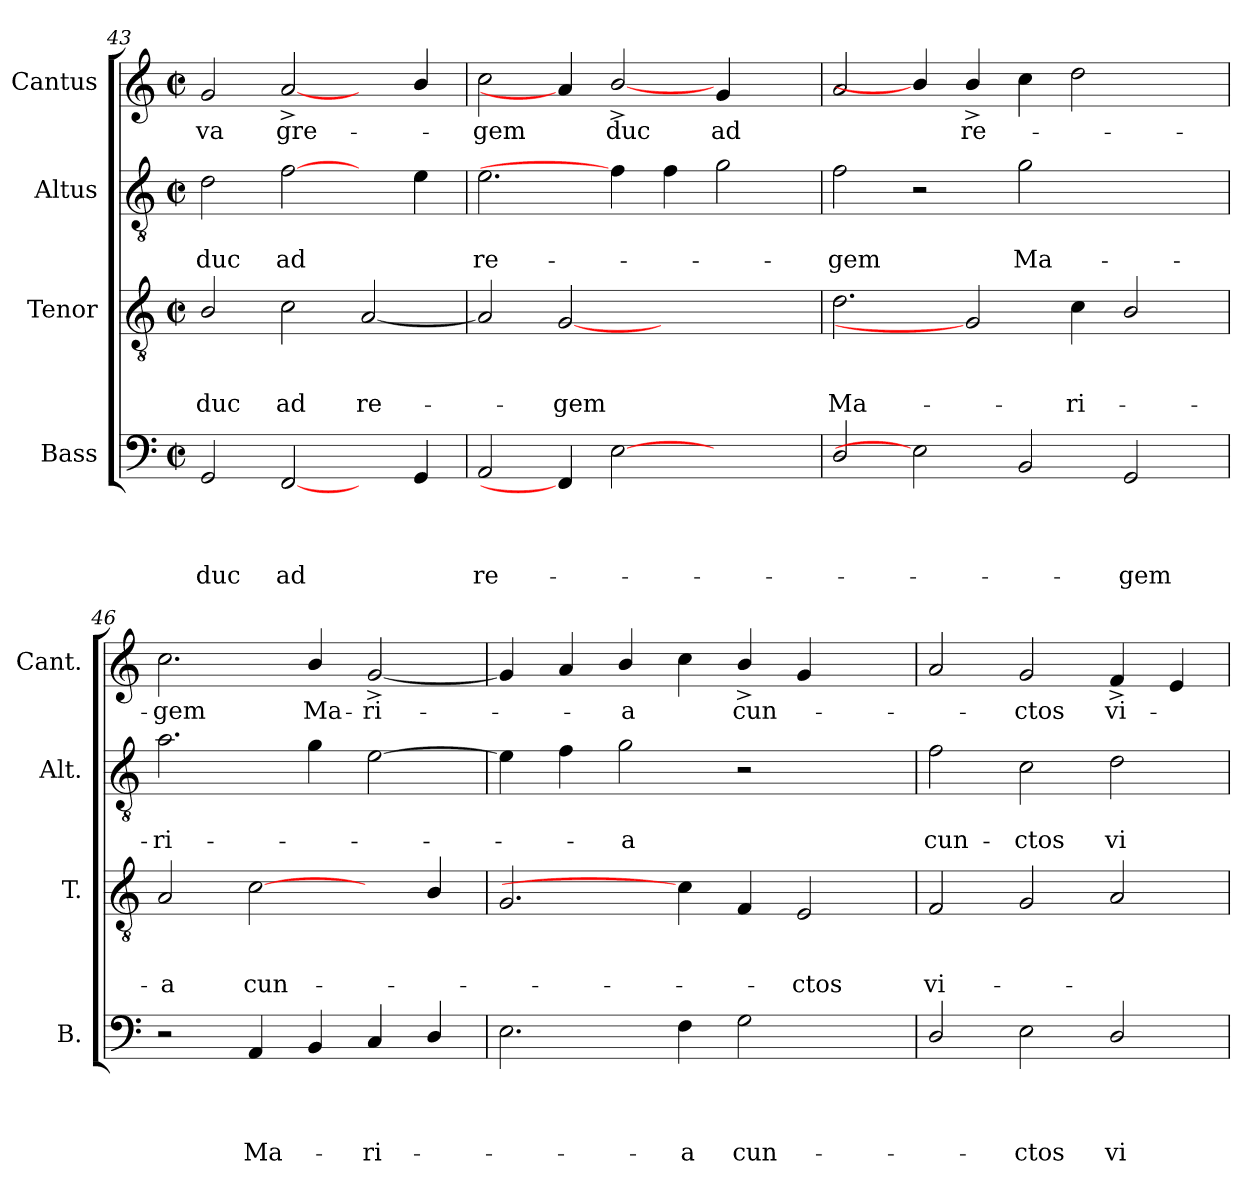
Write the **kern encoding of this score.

**kern	**text	**text	**text	**text	**kern	**text	**text	**text	**kern	**text	**text	**kern	**text
*part4	*part4	*part4	*part4	*part4	*part3	*part3	*part3	*part3	*part2	*part2	*part2	*part1	*part1
*staff4	*staff4	*staff4	*staff4	*staff4	*staff3	*staff3	*staff3	*staff3	*staff2	*staff2	*staff2	*staff1	*staff1
*I"Bass	*	*	*	*	*I"Tenor	*	*	*	*I"Altus	*	*	*I"Cantus	*
*I'B.	*	*	*	*	*I'T.	*	*	*	*I'Alt.	*	*	*I'Cant.	*
!!LO:PB:g=z
*clefF4	*	*	*	*	*clefGv2	*	*	*	*clefGv2	*	*	*clefG2	*
*k[]	*	*	*	*	*k[]	*	*	*	*k[]	*	*	*k[]	*
*C:	*	*	*	*	*C:	*	*	*	*C:	*	*	*C:	*
*M2/2	*	*	*	*	*M2/2	*	*	*	*M2/2	*	*	*M2/2	*
*met(c|)	*	*	*	*	*met(c|)	*	*	*	*met(c|)	*	*	*met(c|)	*
=43	=43	=43	=43	=43	=43	=43	=43	=43	=43	=43	=43	=43	=43
!	!	!	!	!LO:LY:b	!	!	!	!LO:LY:b:rj	!	!	!LO:LY:b	!	!LO:LY:b:rj
2GG/	.	.	.	duc	2B/	.	.	duc	2d\	.	duc	2g/	-va
!	!	!	!	!LO:LY:b	!	!	!	!LO:LY:b:rj	!	!	!LO:LY:b	!	!LO:LY:b:rj
[2FF/	.	.	.	ad	2c\	.	.	ad	[2f\	.	ad	[2a^</	gre-
!	!	!	!	!	!	!	!	!LO:LY:b:rj	!	!	!	!	!
4ryy	.	.	.	.	[<2A/	.	.	re-	4ryy	.	.	4ryy	.
4GG/	.	.	.	.	.	.	.	.	4e\	.	.	4b/	.
=44	=44	=44	=44	=44	=44	=44	=44	=44	=44	=44	=44	=44	=44
!	!	!	!	!LO:LY:b	!	!	!	!	!	!	!LO:LY:b	!	!LO:LY:b:rj
2AA/	.	.	.	re-	2A/]	.	.	.	2.e\	.	re-	2cc\	-gem
!	!	!	!	!	!	!	!	!LO:LY:b:rj	!	!	!	!	!
4FF/]	.	.	.	.	[2G	.	.	-gem	.	.	.	4a/]	.
!	!	!	!	!	!	!	!	!	!	!	!	!	!LO:LY:b:rj
[2E	.	.	.	.	.	.	.	.	4f\]	.	.	[2b^>/	duc
.	.	.	.	.	2.ryy	.	.	.	4f\	.	.	.	.
!	!	!	!	!	!	!	!	!	!	!	!	!	!LO:LY:b:rj
2ryy	.	.	.	.	.	.	.	.	2g\	.	.	4g/	ad
.	.	.	.	.	.	.	.	.	.	.	.	4ryy	.
=45	=45	=45	=45	=45	=45	=45	=45	=45	=45	=45	=45	=45	=45
!	!	!	!	!	!	!	!	!LO:LY:b:rj	!	!	!LO:LY:b	!	!
2D/	.	.	.	.	2.d\	.	.	Ma-	2f\	.	-gem	2a/	.
2E]	.	.	.	.	.	.	.	.	2r	.	.	4b/]	.
!	!	!	!	!	!	!	!	!	!	!	!	!	!LO:LY:b:rj
.	.	.	.	.	2G]	.	.	.	.	.	.	4b^>/	re-
!	!	!	!	!	!	!	!	!	!	!	!LO:LY:b	!	!
2BB/	.	.	.	.	.	.	.	.	2g\	.	Ma-	4cc\	.
!	!	!	!	!	!	!	!	!LO:LY:b:rj	!	!	!	!	!
.	.	.	.	.	4c\	.	.	-ri-	.	.	.	2dd\	.
!	!	!	!	!LO:LY:b	!	!	!	!	!	!	!	!	!
2GG/	.	.	.	-gem	2B/	.	.	.	2ryy	.	.	.	.
.	.	.	.	.	.	.	.	.	.	.	.	4ryy	.
=46	=46	=46	=46	=46	=46	=46	=46	=46	=46	=46	=46	=46	=46
!	!	!	!	!	!	!	!	!LO:LY:b:rj	!	!	!LO:LY:b	!	!LO:LY:b:rj
2r	.	.	.	.	2A/	.	.	-a	2.a\	.	-ri-	2.cc\	-gem
!	!	!	!	!LO:LY:b	!	!	!	!LO:LY:b:rj	!	!	!	!	!
4AA/	.	.	.	Ma-	[2c\	.	.	cun-	.	.	.	.	.
!	!	!	!	!	!	!	!	!	!	!	!	!	!LO:LY:b:rj
4BB/	.	.	.	.	.	.	.	.	4g\	.	.	4b/	Ma-
!	!	!	!	!LO:LY:b	!	!	!	!	!	!	!	!	!LO:LY:b:rj
4C/	.	.	.	-ri-	4ryy	.	.	.	[>2e\	.	.	[<2g^</	-ri-
4D/	.	.	.	.	4B/	.	.	.	.	.	.	.	.
=47	=47	=47	=47	=47	=47	=47	=47	=47	=47	=47	=47	=47	=47
2.E\	.	.	.	.	2.G/	.	.	.	4e\]	.	.	4g/]	.
.	.	.	.	.	.	.	.	.	4f\	.	.	4a/	.
!	!	!	!	!	!	!	!	!	!	!	!LO:LY:b	!	!LO:LY:b:rj
.	.	.	.	.	.	.	.	.	2g\	.	-a	4b/	-a
!	!	!	!	!LO:LY:b	!	!	!	!	!	!	!	!	!
4F\	.	.	.	-a	4c\]	.	.	.	.	.	.	4cc\	.
!	!	!	!	!LO:LY:b	!	!	!	!	!	!	!	!	!LO:LY:b:rj
2G\	.	.	.	cun-	4F/	.	.	.	2r	.	.	4b^>/	cun-
!	!	!	!	!	!	!	!	!LO:LY:b:rj	!	!	!	!	!
.	.	.	.	.	2E/	.	.	-ctos	.	.	.	4g/	.
4ryy	.	.	.	.	.	.	.	.	4ryy	.	.	4ryy	.
!!LO:PB:g=z
=48	=48	=48	=48	=48	=48	=48	=48	=48	=48	=48	=48	=48	=48
!	!	!	!	!	!	!	!	!LO:LY:b:rj	!	!	!LO:LY:b	!	!
2D/	.	.	.	.	2F/	.	.	vi-	2f\	.	cun-	2a/	.
!	!	!	!	!LO:LY:b	!	!	!	!	!	!	!LO:LY:b	!	!LO:LY:b:rj
2E\	.	.	.	-ctos	2G/	.	.	.	2c\	.	-ctos	2g/	-ctos
!	!	!	!	!LO:LY:b	!	!	!	!	!	!	!LO:LY:b	!	!LO:LY:b:rj
2D/	.	.	.	vi-	2A/	.	.	.	2d\	.	vi-	4f^</	vi-
.	.	.	.	.	.	.	.	.	.	.	.	4e/	.
=	=	=	=	=	=	=	=	=	=	=	=	=	=
*-	*-	*-	*-	*-	*-	*-	*-	*-	*-	*-	*-	*-	*-
